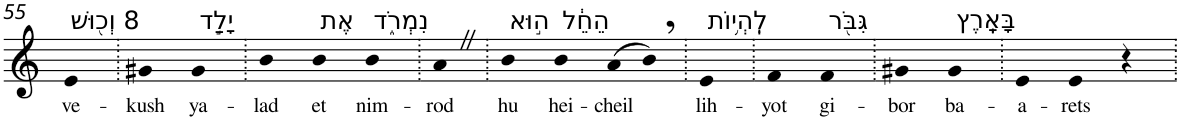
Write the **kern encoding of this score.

**kern	**text
*part1	*part1
*staff1	*staff1
*I"Piano	*
*I'Pno	*
!!LO:PB:g=z
*clefG2	*
*k[]	*
=55	=55
!LO:TX:a:t=8 וְכ֖וּשׁ	!
!	!LO:LY:b
4e	ve-
=56.	=56.
!	!LO:LY:b
4g#X	-kush
!LO:TX:a:t=יָלַ֣ד	!
!	!LO:LY:b
4g#	ya-
=57.	=57.
!	!LO:LY:b
4b	-lad
!LO:TX:a:t=אֶת	!
!	!LO:LY:b
4b	et
!LO:TX:a:t=נִמְרֹ֑ד	!
!	!LO:LY:b
4b	nim-
=58.	=58.
!	!LO:LY:b
4aZ	-rod
=59.	=59.
!LO:TX:a:t=ה֣וּא	!
!	!LO:LY:b
4b	hu
!LO:TX:a:t=הֵחֵ֔ל	!
!	!LO:LY:b
4b	hei-
!	!LO:LY:b
(>8a	-cheil
8b,)	.
=60.	=60.
!LO:TX:a:t=לִֽהְי֥וֹת	!
!	!LO:LY:b
4e	lih-
=61.	=61.
!	!LO:LY:b
4f	-yot
!LO:TX:a:t=גִּבֹּ֖ר	!
!	!LO:LY:b
4f	gi-
=62.	=62.
!	!LO:LY:b
4g#X	-bor
!LO:TX:a:t=בָּאָֽרֶץ	!
!	!LO:LY:b
4g#	ba-
=63.	=63.
!	!LO:LY:b
4e	-a-
!	!LO:LY:b
4e	-rets
4r	.
=.	=.
*-	*-
